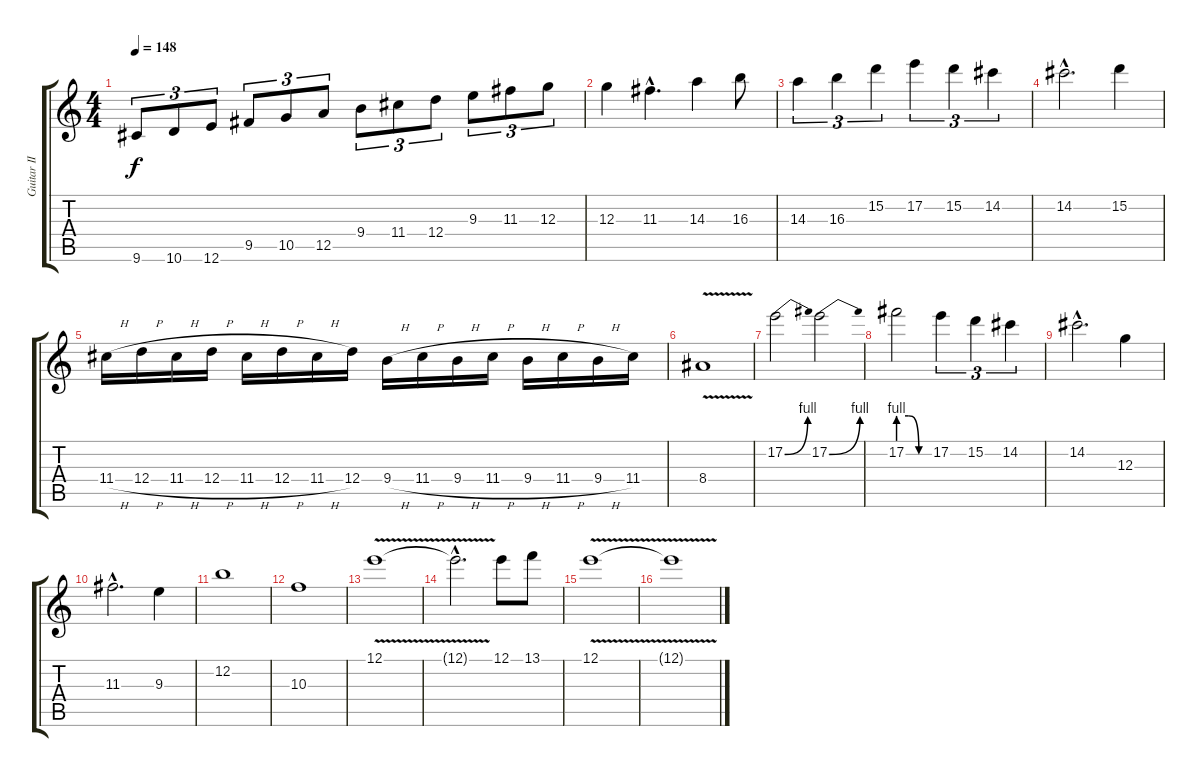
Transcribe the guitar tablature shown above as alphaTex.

\track ("Guitar II" "Guitar II") {instrument distortionguitar}
\staff {score tabs}
\tuning (E4 B3 G3 D3 A2 E2) {hide}
\ts (4 4)
\tempo 148
\clef g2
\ks c
9.6.8{tu (3 2) dy f} 10.6.8{tu (3 2)} 12.6.8{tu (3 2)} 9.5.8{tu (3 2)} 10.5.8{tu (3 2)} 12.5.8{tu (3 2)} 9.4.8{tu (3 2)} 11.4.8{tu (3 2)} 12.4.8{tu (3 2)} 9.3.8{tu (3 2)} 11.3.8{tu (3 2)} 12.3.8{tu (3 2)} |
12.3.4 11.3{hac}.4{d} 14.3.4 16.3.8 |
14.3.4{tu (3 2)} 16.3.4{tu (3 2)} 15.2.4{tu (3 2)} 17.2.4{tu (3 2)} 15.2.4{tu (3 2)} 14.2.4{tu (3 2)} |
14.2{hac}.2{d} 15.2.4 |
11.4{h}.16 12.4{h}.16 11.4{h}.16 12.4{h}.16 11.4{h}.16 12.4{h}.16 11.4{h}.16 12.4.16 9.4{h}.16 11.4{h}.16 9.4{h}.16 11.4{h}.16 9.4{h}.16 11.4{h}.16 9.4{h}.16 11.4.16 |
8.4{v}.1 |
17.2{be (bend 0 0 60 4)}.2 17.2{be (bend 0 0 60 4)}.2 |
17.2{be (custom 0 4 20 4 40 0 60 0)}.2 17.2.4{tu (3 2)} 15.2.4{tu (3 2)} 14.2.4{tu (3 2)} |
14.2{hac}.2{d} 12.3.4 |
11.3{hac}.2{d} 9.3.4 |
12.2.1 |
10.3.1 |
12.1{v}.1 |
12.1{hac t}.2{d} 12.1.8 13.1.8 |
12.1{v}.1{volume 5} |
12.1{t}.1
